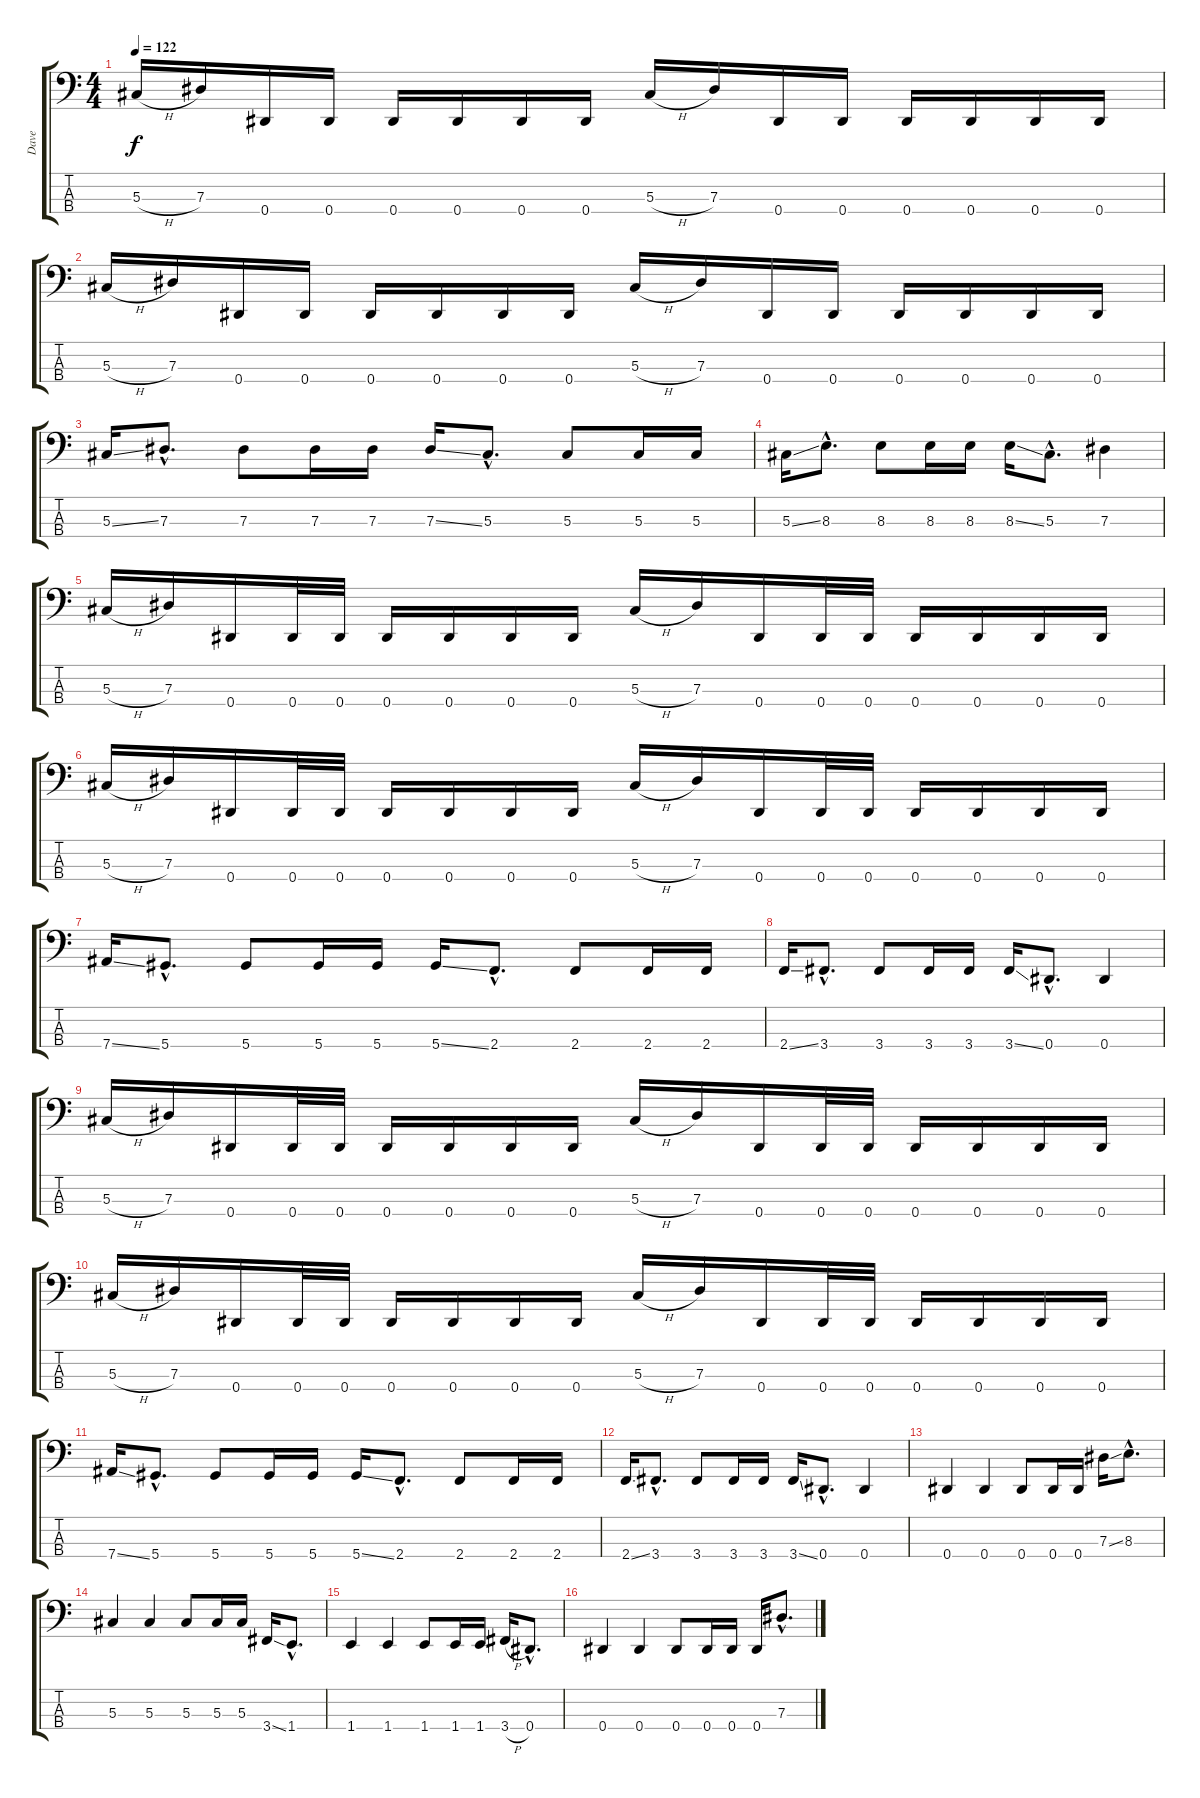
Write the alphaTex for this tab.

\track ("Dave" "Dave") {instrument electricbasspick}
\staff {score tabs}
\tuning (Gb2 Db2 Ab1 Eb1) {hide}
\ts (4 4)
\tempo 122
\clef f4
\ks c
5.3{h}.16{dy f} 7.3.16 0.4.16 0.4.16 0.4.16 0.4.16 0.4.16 0.4.16 5.3{h}.16 7.3.16 0.4.16 0.4.16 0.4.16 0.4.16 0.4.16 0.4.16 |
5.3{h}.16 7.3.16 0.4.16 0.4.16 0.4.16 0.4.16 0.4.16 0.4.16 5.3{h}.16 7.3.16 0.4.16 0.4.16 0.4.16 0.4.16 0.4.16 0.4.16 |
5.3{ss}.16 7.3{hac}.8{d} 7.3.8 7.3.16 7.3.16 7.3{ss}.16 5.3{hac}.8{d} 5.3.8 5.3.16 5.3.16 |
5.3{ss}.16 8.3{hac}.8{d} 8.3.8 8.3.16 8.3.16 8.3{ss}.16 5.3{hac}.8{d} 7.3.4 |
5.3{h}.16 7.3.16 0.4.16 0.4.32 0.4.32 0.4.16 0.4.16 0.4.16 0.4.16 5.3{h}.16 7.3.16 0.4.16 0.4.32 0.4.32 0.4.16 0.4.16 0.4.16 0.4.16 |
5.3{h}.16 7.3.16 0.4.16 0.4.32 0.4.32 0.4.16 0.4.16 0.4.16 0.4.16 5.3{h}.16 7.3.16 0.4.16 0.4.32 0.4.32 0.4.16 0.4.16 0.4.16 0.4.16 |
7.4{ss}.16 5.4{hac}.8{d} 5.4.8 5.4.16 5.4.16 5.4{ss}.16 2.4{hac}.8{d} 2.4.8 2.4.16 2.4.16 |
2.4{ss}.16 3.4{hac}.8{d} 3.4.8 3.4.16 3.4.16 3.4{ss}.16 0.4{hac}.8{d} 0.4.4 |
5.3{h}.16 7.3.16 0.4.16 0.4.32 0.4.32 0.4.16 0.4.16 0.4.16 0.4.16 5.3{h}.16 7.3.16 0.4.16 0.4.32 0.4.32 0.4.16 0.4.16 0.4.16 0.4.16 |
5.3{h}.16 7.3.16 0.4.16 0.4.32 0.4.32 0.4.16 0.4.16 0.4.16 0.4.16 5.3{h}.16 7.3.16 0.4.16 0.4.32 0.4.32 0.4.16 0.4.16 0.4.16 0.4.16 |
7.4{ss}.16 5.4{hac}.8{d} 5.4.8 5.4.16 5.4.16 5.4{ss}.16 2.4{hac}.8{d} 2.4.8 2.4.16 2.4.16 |
2.4{ss}.16 3.4{hac}.8{d} 3.4.8 3.4.16 3.4.16 3.4{ss}.16 0.4{hac}.8{d} 0.4.4 |
0.4.4 0.4.4 0.4.8 0.4.16 0.4.16 7.3{ss}.16 8.3{hac}.8{d} |
5.3.4 5.3.4 5.3.8 5.3.16 5.3.16 3.4{ss}.16 1.4{hac}.8{d} |
1.4.4 1.4.4 1.4.8 1.4.16 1.4.16 3.4{h}.16 0.4{hac}.8{d} |
0.4.4 0.4.4 0.4.8 0.4.16 0.4.16 0.4.16 7.3{hac}.8{d}
